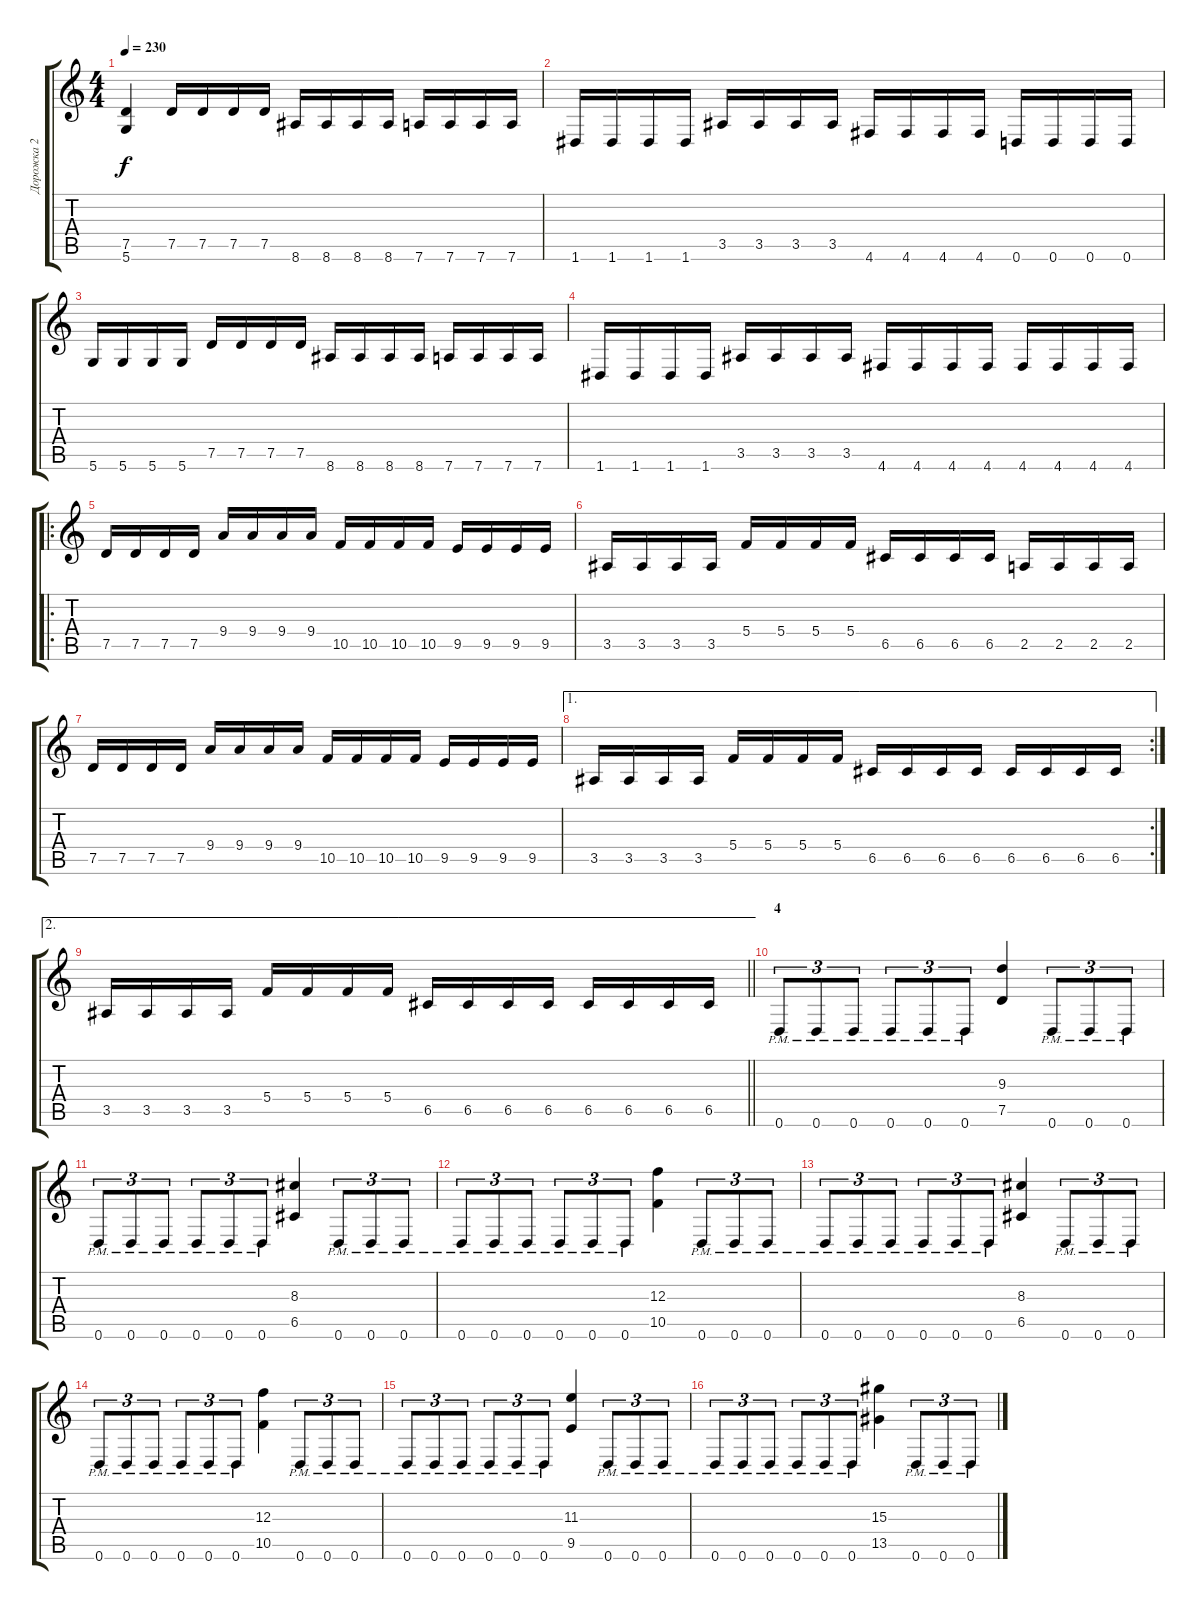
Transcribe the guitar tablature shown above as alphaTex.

\track ("Дорожка 2" "Дорожка 2") {instrument distortionguitar}
\staff {score tabs}
\tuning (D4 A3 F3 C3 G2 D2) {hide}
\ts (4 4)
\tempo 230
\clef g2
\ks c
(7.5 5.6).4{dy f} 7.5.16 7.5.16 7.5.16 7.5.16 8.6.16 8.6.16 8.6.16 8.6.16 7.6.16 7.6.16 7.6.16 7.6.16 |
1.6.16 1.6.16 1.6.16 1.6.16 3.5.16 3.5.16 3.5.16 3.5.16 4.6.16 4.6.16 4.6.16 4.6.16 0.6.16 0.6.16 0.6.16 0.6.16 |
5.6.16 5.6.16 5.6.16 5.6.16 7.5.16 7.5.16 7.5.16 7.5.16 8.6.16 8.6.16 8.6.16 8.6.16 7.6.16 7.6.16 7.6.16 7.6.16 |
1.6.16 1.6.16 1.6.16 1.6.16 3.5.16 3.5.16 3.5.16 3.5.16 4.6.16 4.6.16 4.6.16 4.6.16 4.6.16 4.6.16 4.6.16 4.6.16 |
\ro
7.5.16 7.5.16 7.5.16 7.5.16 9.4.16 9.4.16 9.4.16 9.4.16 10.5.16 10.5.16 10.5.16 10.5.16 9.5.16 9.5.16 9.5.16 9.5.16 |
3.5.16 3.5.16 3.5.16 3.5.16 5.4.16 5.4.16 5.4.16 5.4.16 6.5.16 6.5.16 6.5.16 6.5.16 2.5.16 2.5.16 2.5.16 2.5.16 |
7.5.16 7.5.16 7.5.16 7.5.16 9.4.16 9.4.16 9.4.16 9.4.16 10.5.16 10.5.16 10.5.16 10.5.16 9.5.16 9.5.16 9.5.16 9.5.16 |
\ae 1
\rc 2
3.5.16 3.5.16 3.5.16 3.5.16 5.4.16 5.4.16 5.4.16 5.4.16 6.5.16 6.5.16 6.5.16 6.5.16 6.5.16 6.5.16 6.5.16 6.5.16 |
\ae 2
\barLineRight lightlight
3.5.16 3.5.16 3.5.16 3.5.16 5.4.16 5.4.16 5.4.16 5.4.16 6.5.16 6.5.16 6.5.16 6.5.16 6.5.16 6.5.16 6.5.16 6.5.16 |
\section ("" "4")
0.6{pm}.8{tu (3 2)} 0.6{pm}.8{tu (3 2)} 0.6{pm}.8{tu (3 2)} 0.6{pm}.8{tu (3 2)} 0.6{pm}.8{tu (3 2)} 0.6{pm}.8{tu (3 2)} (9.3 7.5).4 0.6{pm}.8{tu (3 2)} 0.6{pm}.8{tu (3 2)} 0.6{pm}.8{tu (3 2)} |
0.6{pm}.8{tu (3 2)} 0.6{pm}.8{tu (3 2)} 0.6{pm}.8{tu (3 2)} 0.6{pm}.8{tu (3 2)} 0.6{pm}.8{tu (3 2)} 0.6{pm}.8{tu (3 2)} (8.3 6.5).4 0.6{pm}.8{tu (3 2)} 0.6{pm}.8{tu (3 2)} 0.6{pm}.8{tu (3 2)} |
0.6{pm}.8{tu (3 2)} 0.6{pm}.8{tu (3 2)} 0.6{pm}.8{tu (3 2)} 0.6{pm}.8{tu (3 2)} 0.6{pm}.8{tu (3 2)} 0.6{pm}.8{tu (3 2)} (12.3 10.5).4 0.6{pm}.8{tu (3 2)} 0.6{pm}.8{tu (3 2)} 0.6{pm}.8{tu (3 2)} |
0.6{pm}.8{tu (3 2)} 0.6{pm}.8{tu (3 2)} 0.6{pm}.8{tu (3 2)} 0.6{pm}.8{tu (3 2)} 0.6{pm}.8{tu (3 2)} 0.6{pm}.8{tu (3 2)} (8.3 6.5).4 0.6{pm}.8{tu (3 2)} 0.6{pm}.8{tu (3 2)} 0.6{pm}.8{tu (3 2)} |
0.6{pm}.8{tu (3 2)} 0.6{pm}.8{tu (3 2)} 0.6{pm}.8{tu (3 2)} 0.6{pm}.8{tu (3 2)} 0.6{pm}.8{tu (3 2)} 0.6{pm}.8{tu (3 2)} (12.3 10.5).4 0.6{pm}.8{tu (3 2)} 0.6{pm}.8{tu (3 2)} 0.6{pm}.8{tu (3 2)} |
0.6{pm}.8{tu (3 2)} 0.6{pm}.8{tu (3 2)} 0.6{pm}.8{tu (3 2)} 0.6{pm}.8{tu (3 2)} 0.6{pm}.8{tu (3 2)} 0.6{pm}.8{tu (3 2)} (11.3 9.5).4 0.6{pm}.8{tu (3 2)} 0.6{pm}.8{tu (3 2)} 0.6{pm}.8{tu (3 2)} |
0.6{pm}.8{tu (3 2)} 0.6{pm}.8{tu (3 2)} 0.6{pm}.8{tu (3 2)} 0.6{pm}.8{tu (3 2)} 0.6{pm}.8{tu (3 2)} 0.6{pm}.8{tu (3 2)} (15.3 13.5).4 0.6{pm}.8{tu (3 2)} 0.6{pm}.8{tu (3 2)} 0.6{pm}.8{tu (3 2)}
